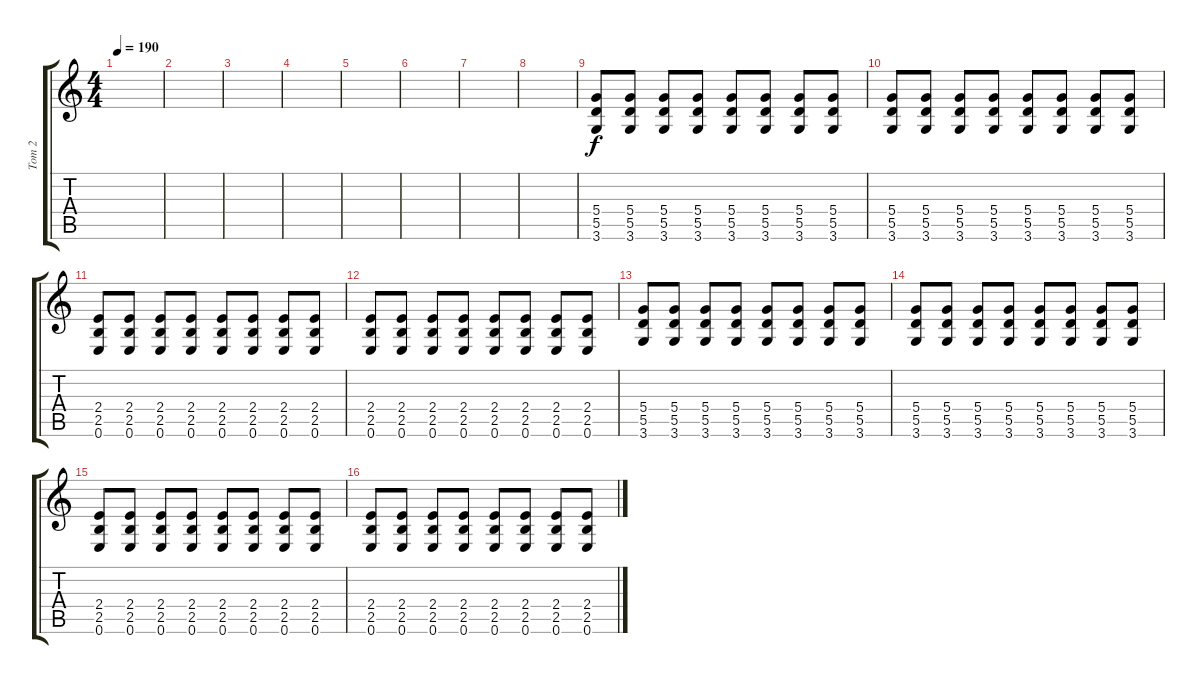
\track ("Tom 2" "Tom 2") {instrument distortionguitar}
\staff {score tabs}
\tuning (E4 B3 G3 D3 A2 E2) {hide}
\ts (4 4)
\tempo 190
\clef g2
\ks c
|
|
|
|
|
|
|
|
(5.4 5.5 3.6).8 (5.4 5.5 3.6).8 (5.4 5.5 3.6).8 (5.4 5.5 3.6).8 (5.4 5.5 3.6).8 (5.4 5.5 3.6).8 (5.4 5.5 3.6).8 (5.4 5.5 3.6).8 |
(5.4 5.5 3.6).8 (5.4 5.5 3.6).8 (5.4 5.5 3.6).8 (5.4 5.5 3.6).8 (5.4 5.5 3.6).8 (5.4 5.5 3.6).8 (5.4 5.5 3.6).8 (5.4 5.5 3.6).8 |
(2.4 2.5 0.6).8 (2.4 2.5 0.6).8 (2.4 2.5 0.6).8 (2.4 2.5 0.6).8 (2.4 2.5 0.6).8 (2.4 2.5 0.6).8 (2.4 2.5 0.6).8 (2.4 2.5 0.6).8 |
(2.4 2.5 0.6).8 (2.4 2.5 0.6).8 (2.4 2.5 0.6).8 (2.4 2.5 0.6).8 (2.4 2.5 0.6).8 (2.4 2.5 0.6).8 (2.4 2.5 0.6).8 (2.4 2.5 0.6).8 |
(5.4 5.5 3.6).8 (5.4 5.5 3.6).8 (5.4 5.5 3.6).8 (5.4 5.5 3.6).8 (5.4 5.5 3.6).8 (5.4 5.5 3.6).8 (5.4 5.5 3.6).8 (5.4 5.5 3.6).8 |
(5.4 5.5 3.6).8 (5.4 5.5 3.6).8 (5.4 5.5 3.6).8 (5.4 5.5 3.6).8 (5.4 5.5 3.6).8 (5.4 5.5 3.6).8 (5.4 5.5 3.6).8 (5.4 5.5 3.6).8 |
(2.4 2.5 0.6).8 (2.4 2.5 0.6).8 (2.4 2.5 0.6).8 (2.4 2.5 0.6).8 (2.4 2.5 0.6).8 (2.4 2.5 0.6).8 (2.4 2.5 0.6).8 (2.4 2.5 0.6).8 |
(2.4 2.5 0.6).8 (2.4 2.5 0.6).8 (2.4 2.5 0.6).8 (2.4 2.5 0.6).8 (2.4 2.5 0.6).8 (2.4 2.5 0.6).8 (2.4 2.5 0.6).8 (2.4 2.5 0.6).8
